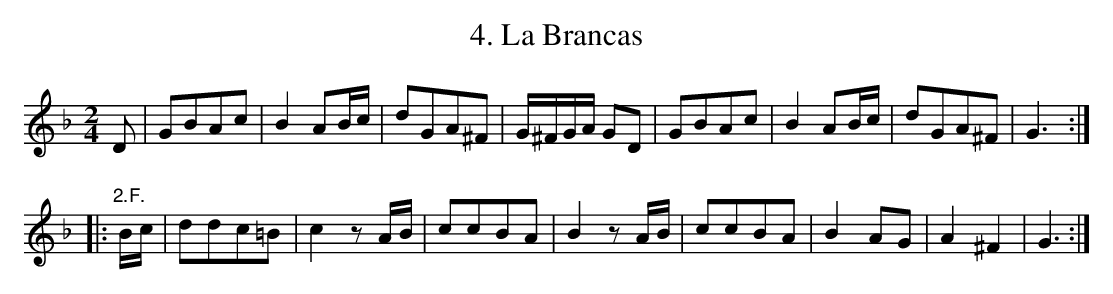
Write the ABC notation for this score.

X:1
T: 4. La Brancas
M: 2/4
L: 1/8
K: Gdor
D |\
GBAc | B2 AB/c/ | dGA^F | G/^F/G/A/ GD |\
GBAc | B2 AB/c/ | dGA^F | G3 :|
|: "2.F."B/c/ |\
ddc=B | c2 zA/B/ | ccBA | B2 zA/B/ |\
ccBA | B2AG | A2^F2 | G3 :|
